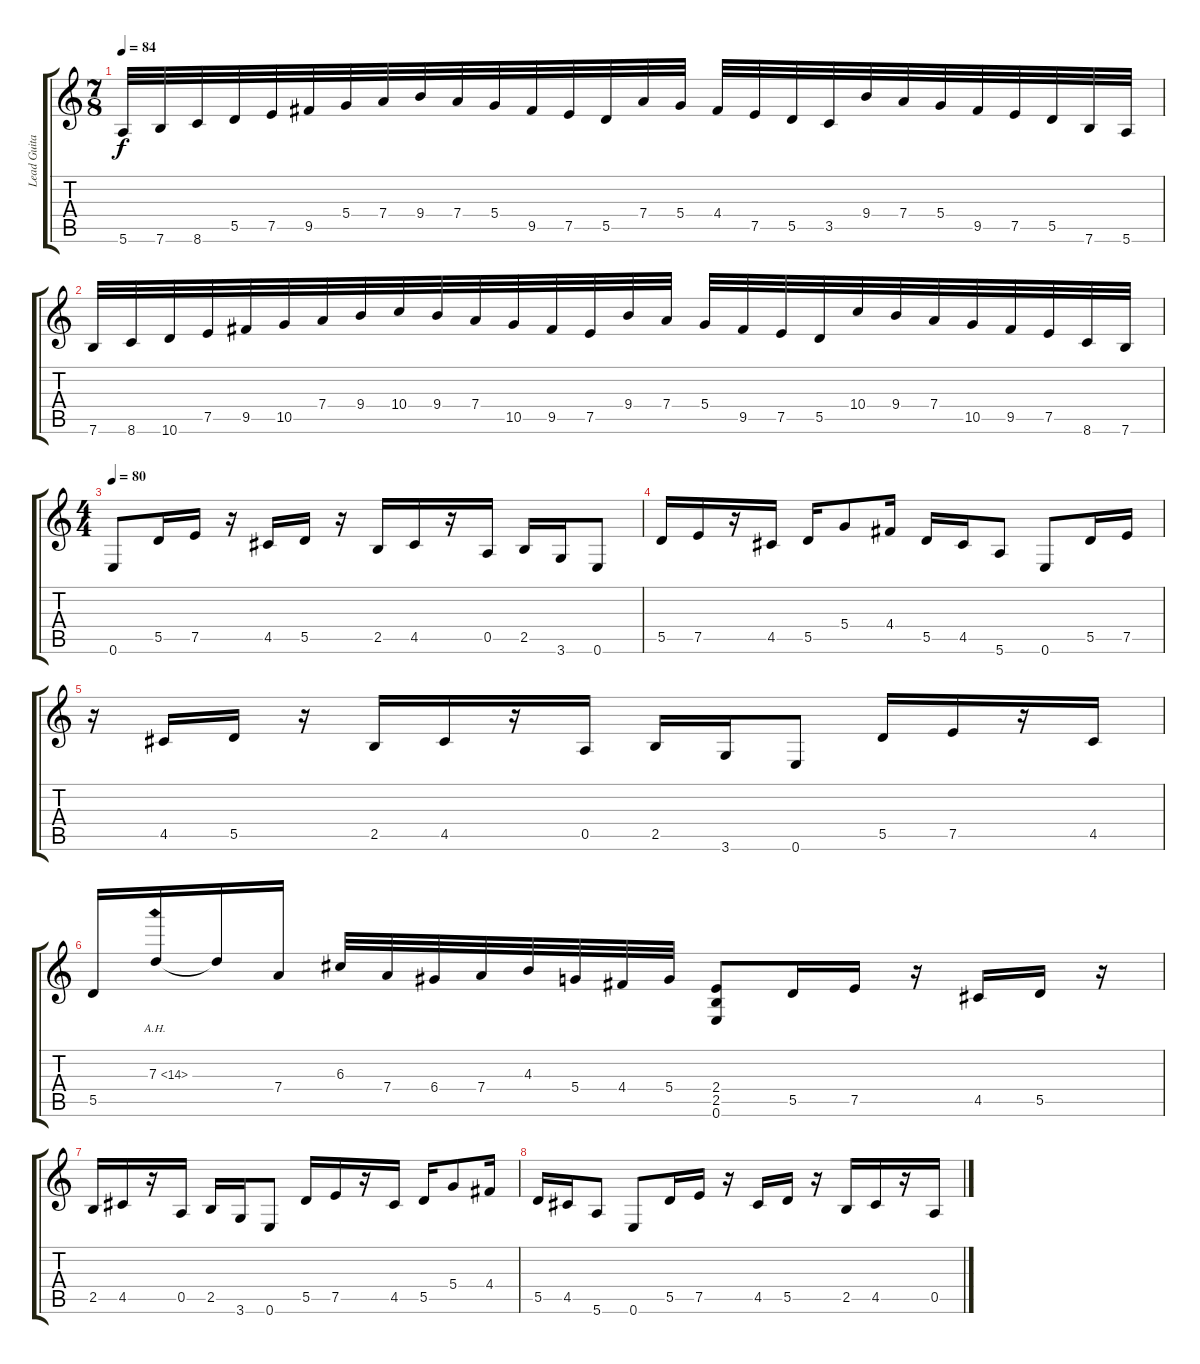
\track ("Lead Guitar (P.Rondat)" "Lead Guita") {instrument overdrivenguitar}
\staff {score tabs}
\tuning (E4 B3 G3 D3 A2 E2) {hide}
\ts (7 8)
\tempo 84
\clef g2
\ks c
5.6.32{dy f} 7.6.32 8.6.32 5.5.32 7.5.32 9.5.32 5.4.32 7.4.32 9.4.32 7.4.32 5.4.32 9.5.32 7.5.32 5.5.32 7.4.32 5.4.32 4.4.32 7.5.32 5.5.32 3.5.32 9.4.32 7.4.32 5.4.32 9.5.32 7.5.32 5.5.32 7.6.32 5.6.32 |
7.6.32 8.6.32 10.6.32 7.5.32 9.5.32 10.5.32 7.4.32 9.4.32 10.4.32 9.4.32 7.4.32 10.5.32 9.5.32 7.5.32 9.4.32 7.4.32 5.4.32 9.5.32 7.5.32 5.5.32 10.4.32 9.4.32 7.4.32 10.5.32 9.5.32 7.5.32 8.6.32 7.6.32 |
\ts (4 4)
\tempo 80
0.6.8 5.5.16 7.5.16 r.16 4.5.16 5.5.16 r.16 2.5.16 4.5.16 r.16 0.5.16 2.5.16 3.6.16 0.6.8 |
5.5.16 7.5.16 r.16 4.5.16 5.5.16 5.4.8 4.4.16 5.5.16 4.5.16 5.6.8 0.6.8 5.5.16 7.5.16 |
r.16 4.5.16 5.5.16 r.16 2.5.16 4.5.16 r.16 0.5.16 2.5.16 3.6.16 0.6.8 5.5.16 7.5.16 r.16 4.5.16 |
5.5.16 7.3{ah 7}.16 7.3{t}.16 7.4.16 6.3.32 7.4.32 6.4.32 7.4.32 4.3.32 5.4.32 4.4.32 5.4.32 (2.4 2.5 0.6).8 5.5.16 7.5.16 r.16 4.5.16 5.5.16 r.16 |
2.5.16 4.5.16 r.16 0.5.16 2.5.16 3.6.16 0.6.8 5.5.16 7.5.16 r.16 4.5.16 5.5.16 5.4.8 4.4.16 |
5.5.16 4.5.16 5.6.8 0.6.8 5.5.16 7.5.16 r.16 4.5.16 5.5.16 r.16 2.5.16 4.5.16 r.16 0.5.16
